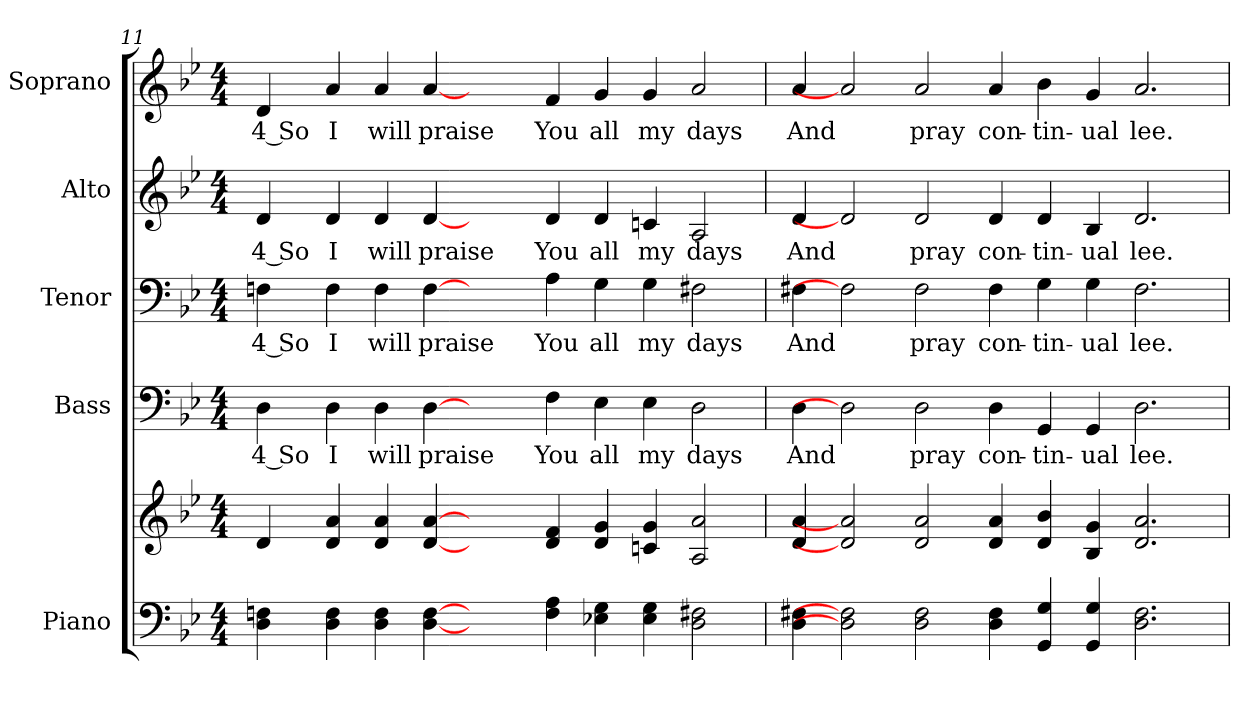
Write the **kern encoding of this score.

**kern	**kern	**kern	**text	**kern	**text	**kern	**text	**kern	**text
*part5	*part5	*part4	*part4	*part3	*part3	*part2	*part2	*part1	*part1
*staff6	*staff5	*staff4	*staff4	*staff3	*staff3	*staff2	*staff2	*staff1	*staff1
*I"Piano	*	*I"Bass	*	*I"Tenor	*	*I"Alto	*	*I"Soprano	*
*I'Pno.	*	*I'B.	*	*I'T.	*	*I'A.	*	*I'S.	*
!!LO:PB:g=z
*clefF4	*clefG2	*clefF4	*	*clefF4	*	*clefG2	*	*clefG2	*
*k[b-e-]	*k[b-e-]	*k[b-e-]	*	*k[b-e-]	*	*k[b-e-]	*	*k[b-e-]	*
*B-:	*B-:	*B-:	*	*B-:	*	*B-:	*	*B-:	*
*M4/4	*M4/4	*M4/4	*	*M4/4	*	*M4/4	*	*M4/4	*
=11	=11	=11	=11	=11	=11	=11	=11	=11	=11
!	!	!	!LO:LY:b:color=#000000	!	!	!	!	!	!
!	!	!	!	!	!LO:LY:b:color=#000000	!	!	!	!
!	!	!	!	!	!	!	!LO:LY:b:color=#000000	!	!
!	!	!	!	!	!	!	!	!	!LO:LY:b:color=#000000
4Di\ 4Fni	4di/	4Di\	4 So	4Fni\	4 So	4di/	4 So	4di/	4 So
!	!	!	!LO:LY:b:color=#000000	!	!	!	!	!	!
!	!	!	!	!	!LO:LY:b:color=#000000	!	!	!	!
!	!	!	!	!	!	!	!LO:LY:b:color=#000000	!	!
!	!	!	!	!	!	!	!	!	!LO:LY:b:color=#000000
4Di\ 4Fi	4di/ 4ai	4Di\	I	4Fi\	I	4di/	I	4ai/	I
!	!	!	!LO:LY:b:color=#000000	!	!	!	!	!	!
!	!	!	!	!	!LO:LY:b:color=#000000	!	!	!	!
!	!	!	!	!	!	!	!LO:LY:b:color=#000000	!	!
!	!	!	!	!	!	!	!	!	!LO:LY:b:color=#000000
4Di\ 4Fi	4di/ 4ai	4Di\	will	4Fi\	will	4di/	will	4ai/	will
!	!	!	!LO:LY:b:color=#000000	!	!	!	!	!	!
!	!	!	!	!	!LO:LY:b:color=#000000	!	!	!	!
!	!	!	!	!	!	!	!LO:LY:b:color=#000000	!	!
!	!	!	!	!	!	!	!	!	!LO:LY:b:color=#000000
[4Di\ [4Fi	[4di/ [4ai	[4Di\	praise	[4Fi\	praise	[4di/	praise	[4ai/	praise
2ryy	2ryy	2ryy	.	2ryy	.	2ryy	.	2ryy	.
!	!	!	!LO:LY:b:color=#000000	!	!	!	!	!	!
!	!	!	!	!	!LO:LY:b:color=#000000	!	!	!	!
!	!	!	!	!	!	!	!LO:LY:b:color=#000000	!	!
!	!	!	!	!	!	!	!	!	!LO:LY:b:color=#000000
4Fi\ 4Ai	4di/ 4fi	4Fi\	You	4Ai\	You	4di/	You	4fi/	You
!	!	!	!LO:LY:b:color=#000000	!	!	!	!	!	!
!	!	!	!	!	!LO:LY:b:color=#000000	!	!	!	!
!	!	!	!	!	!	!	!LO:LY:b:color=#000000	!	!
!	!	!	!	!	!	!	!	!	!LO:LY:b:color=#000000
4E-Xi\ 4Gi	4di/ 4gi	4E-i\	all	4Gi\	all	4di/	all	4gi/	all
!	!	!	!LO:LY:b:color=#000000	!	!	!	!	!	!
!	!	!	!	!	!LO:LY:b:color=#000000	!	!	!	!
!	!	!	!	!	!	!	!LO:LY:b:color=#000000	!	!
!	!	!	!	!	!	!	!	!	!LO:LY:b:color=#000000
4E-i\ 4Gi	4cni/ 4gi	4E-i\	my	4Gi\	my	4cni/	my	4gi/	my
!	!	!	!LO:LY:b:color=#000000	!	!	!	!	!	!
!	!	!	!	!	!LO:LY:b:color=#000000	!	!	!	!
!	!	!	!	!	!	!	!LO:LY:b:color=#000000	!	!
!	!	!	!	!	!	!	!	!	!LO:LY:b:color=#000000
2Di\ 2F#Xi	2Ai/ 2ai	2Di\	days	2F#Xi\	days	2Ai/	days	2ai/	days
=12	=12	=12	=12	=12	=12	=12	=12	=12	=12
!	!	!	!LO:LY:b:color=#000000	!	!	!	!	!	!
!	!	!	!	!	!LO:LY:b:color=#000000	!	!	!	!
!	!	!	!	!	!	!	!LO:LY:b:color=#000000	!	!
!	!	!	!	!	!	!	!	!	!LO:LY:b:color=#000000
4Di\ 4F#Xi	4di/ 4ai	4Di\	And	4F#Xi\	And	4di/	And	4ai/	And
2Di\] 2Fi]	2di/] 2ai]	2Di\]	.	2Fi\]	.	2di/]	.	2ai/]	.
!	!	!	!LO:LY:b:color=#000000	!	!	!	!	!	!
!	!	!	!	!	!LO:LY:b:color=#000000	!	!	!	!
!	!	!	!	!	!	!	!LO:LY:b:color=#000000	!	!
!	!	!	!	!	!	!	!	!	!LO:LY:b:color=#000000
2Di\ 2F#i	2di/ 2ai	2Di\	pray	2F#i\	pray	2di/	pray	2ai/	pray
!	!	!	!LO:LY:b:color=#000000	!	!	!	!	!	!
!	!	!	!	!	!LO:LY:b:color=#000000	!	!	!	!
!	!	!	!	!	!	!	!LO:LY:b:color=#000000	!	!
!	!	!	!	!	!	!	!	!	!LO:LY:b:color=#000000
4Di\ 4F#i	4di/ 4ai	4Di\	con-	4F#i\	con-	4di/	con-	4ai/	con-
!	!	!	!LO:LY:b:color=#000000	!	!	!	!	!	!
!	!	!	!	!	!LO:LY:b:color=#000000	!	!	!	!
!	!	!	!	!	!	!	!LO:LY:b:color=#000000	!	!
!	!	!	!	!	!	!	!	!	!LO:LY:b:color=#000000
4GGi/ 4Gi	4di/ 4b-i	4GGi/	-tin-	4Gi\	-tin-	4di/	-tin-	4b-i\	-tin-
!	!	!	!LO:LY:b:color=#000000	!	!	!	!	!	!
!	!	!	!	!	!LO:LY:b:color=#000000	!	!	!	!
!	!	!	!	!	!	!	!LO:LY:b:color=#000000	!	!
!	!	!	!	!	!	!	!	!	!LO:LY:b:color=#000000
4GGi/ 4Gi	4B-i/ 4gi	4GGi/	-ual	4Gi\	-ual	4B-i/	-ual	4gi/	-ual
!	!	!	!LO:LY:b:color=#000000	!	!	!	!	!	!
!	!	!	!	!	!LO:LY:b:color=#000000	!	!	!	!
!	!	!	!	!	!	!	!LO:LY:b:color=#000000	!	!
!	!	!	!	!	!	!	!	!	!LO:LY:b:color=#000000
2.Di\ 2.F#i	2.di/ 2.ai	2.Di\	lee.	2.F#i\	lee.	2.di/	lee.	2.ai/	lee.
=	=	=	=	=	=	=	=	=	=
*-	*-	*-	*-	*-	*-	*-	*-	*-	*-
